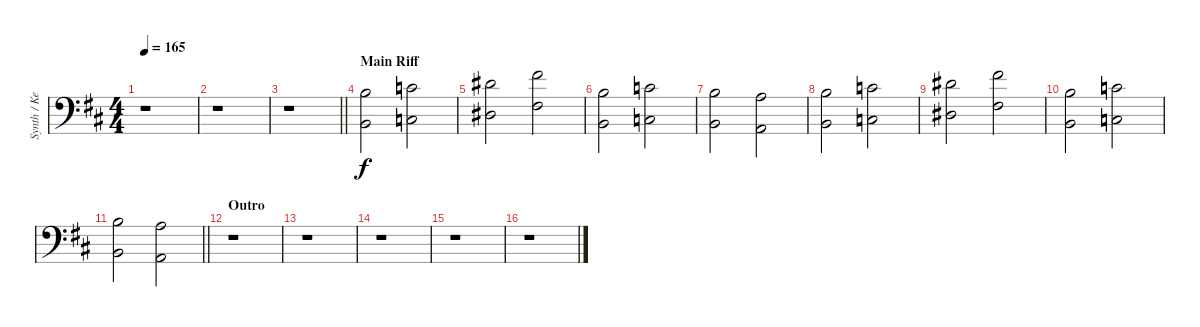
\track ("Synth / Keyboard I" "Synth / Ke") {instrument synthstrings1}
\staff {score}
\tuning (Db4 Ab3 E3 B2 Gb2 B1 Gb1) {hide}
\ts (4 4)
\tempo 165
\clef f4
\ks d
r.1{dy mp} |
r.1 |
\barLineRight lightlight
r.1 |
\section ("" "Main Riff")
(7.3 5.5).2{dy f} (8.3 6.5).2 |
(7.2 4.4).2 (10.2 7.4).2 |
(7.3 5.5).2 (8.3 6.5).2 |
(7.3 5.5).2 (5.3 3.5).2 |
(7.3 5.5).2 (8.3 6.5).2 |
(7.2 4.4).2 (10.2 7.4).2 |
(7.3 5.5).2 (8.3 6.5).2 |
\barLineRight lightlight
(7.3 5.5).2 (5.3 3.5).2 |
\section ("" "Outro")
r.1 |
r.1 |
r.1 |
r.1 |
r.1
